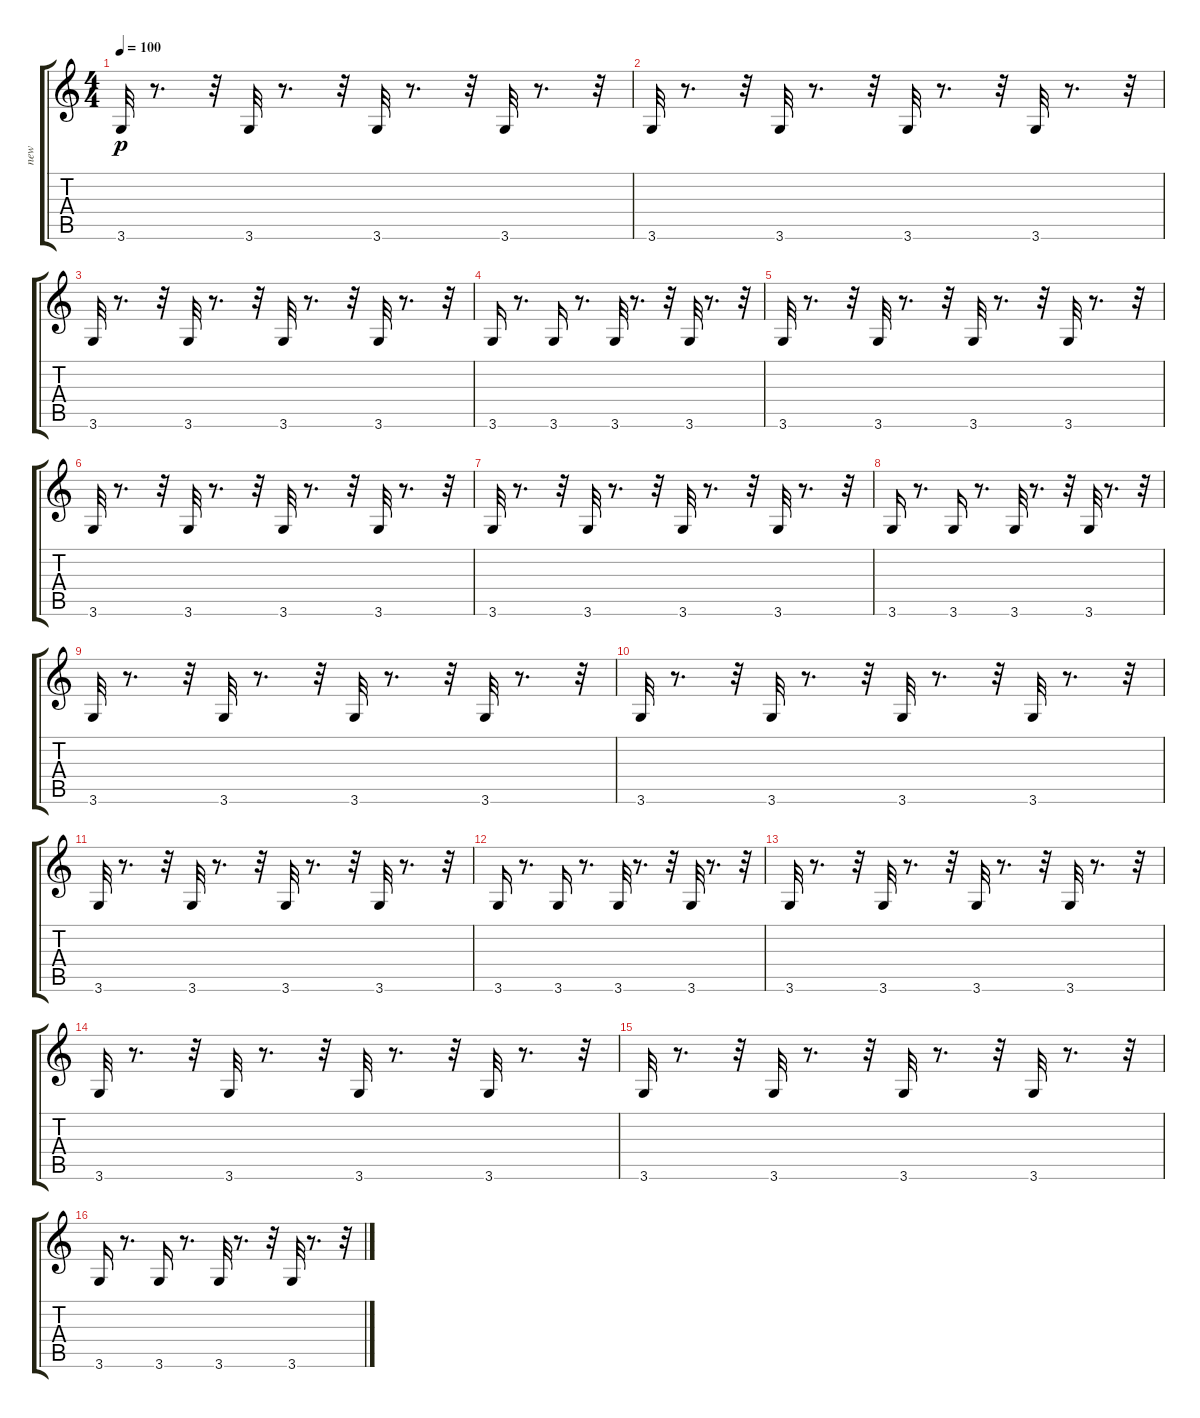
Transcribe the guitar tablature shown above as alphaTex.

\track ("new" "new") {mute instrument acousticguitarsteel}
\staff {score tabs}
\tuning (E4 B3 G3 D3 A2 E2) {hide}
\ts (4 4)
\tempo 100
\clef g2
\ks c
3.6.32{dy p} r.8{d} r.32 3.6.32 r.8{d} r.32 3.6.32 r.8{d} r.32 3.6.32 r.8{d} r.32 |
3.6.32 r.8{d} r.32 3.6.32 r.8{d} r.32 3.6.32 r.8{d} r.32 3.6.32 r.8{d} r.32 |
3.6.32 r.8{d} r.32 3.6.32 r.8{d} r.32 3.6.32 r.8{d} r.32 3.6.32 r.8{d} r.32 |
3.6.16 r.8{d} 3.6.16 r.8{d} 3.6.32 r.8{d} r.32 3.6.32 r.8{d} r.32 |
3.6.32 r.8{d} r.32 3.6.32 r.8{d} r.32 3.6.32 r.8{d} r.32 3.6.32 r.8{d} r.32 |
3.6.32 r.8{d} r.32 3.6.32 r.8{d} r.32 3.6.32 r.8{d} r.32 3.6.32 r.8{d} r.32 |
3.6.32 r.8{d} r.32 3.6.32 r.8{d} r.32 3.6.32 r.8{d} r.32 3.6.32 r.8{d} r.32 |
3.6.16 r.8{d} 3.6.16 r.8{d} 3.6.32 r.8{d} r.32 3.6.32 r.8{d} r.32 |
3.6.32 r.8{d} r.32 3.6.32 r.8{d} r.32 3.6.32 r.8{d} r.32 3.6.32 r.8{d} r.32 |
3.6.32 r.8{d} r.32 3.6.32 r.8{d} r.32 3.6.32 r.8{d} r.32 3.6.32 r.8{d} r.32 |
3.6.32 r.8{d} r.32 3.6.32 r.8{d} r.32 3.6.32 r.8{d} r.32 3.6.32 r.8{d} r.32 |
3.6.16 r.8{d} 3.6.16 r.8{d} 3.6.32 r.8{d} r.32 3.6.32 r.8{d} r.32 |
3.6.32 r.8{d} r.32 3.6.32 r.8{d} r.32 3.6.32 r.8{d} r.32 3.6.32 r.8{d} r.32 |
3.6.32 r.8{d} r.32 3.6.32 r.8{d} r.32 3.6.32 r.8{d} r.32 3.6.32 r.8{d} r.32 |
3.6.32 r.8{d} r.32 3.6.32 r.8{d} r.32 3.6.32 r.8{d} r.32 3.6.32 r.8{d} r.32 |
3.6.16 r.8{d} 3.6.16 r.8{d} 3.6.32 r.8{d} r.32 3.6.32 r.8{d} r.32
